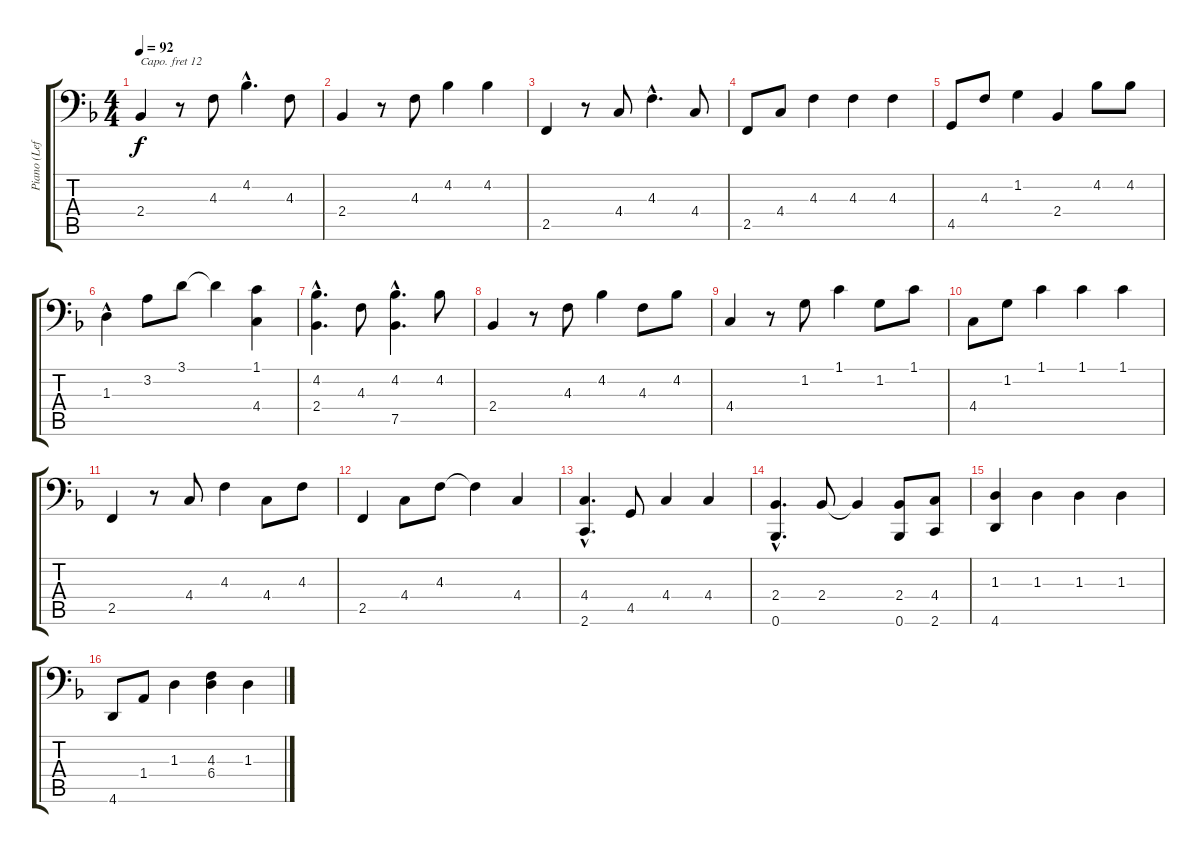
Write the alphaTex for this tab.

\track ("Piano (Left Hand)" "Piano (Lef") {instrument acousticgrandpiano}
\staff {score tabs}
\capo 12
\tuning (B2 Gb2 Db2 Ab1 Eb1 Bb0) {hide}
\ts (4 4)
\tempo 92
\clef f4
\ks f
2.4.4{dy f} r.8 4.3.8 4.2{hac}.4{d} 4.3.8 |
2.4.4 r.8 4.3.8 4.2.4 4.2.4 |
2.5.4 r.8 4.4.8 4.3{hac}.4{d} 4.4.8 |
2.5.8 4.4.8 4.3.4 4.3.4 4.3.4 |
4.5.8 4.3.8 1.2.4 2.4.4 4.2.8 4.2.8 |
1.3{hac}.4 3.2.8 3.1.8 3.1{t}.4 (1.1 4.4).4 |
(4.2{hac} 2.4).4{d} 4.3.8 (4.2{hac} 7.5).4{d} 4.2.8 |
2.4.4 r.8 4.3.8 4.2.4 4.3.8 4.2.8 |
4.4.4 r.8 1.2.8 1.1.4 1.2.8 1.1.8 |
4.4.8 1.2.8 1.1.4 1.1.4 1.1.4 |
2.5.4 r.8 4.4.8 4.3.4 4.4.8 4.3.8 |
2.5.4 4.4.8 4.3.8 4.3{t}.4 4.4.4 |
(4.4{hac} 2.6).4{d} 4.5.8 4.4.4 4.4.4 |
(2.4{hac} 0.6{hac}).4{d} 2.4.8 2.4{t}.4 (2.4 0.6).8 (4.4 2.6).8 |
(1.3 4.6).4 1.3.4 1.3.4 1.3.4 |
4.6.8 1.4.8 1.3.4 (4.3 6.4).4 1.3.4
